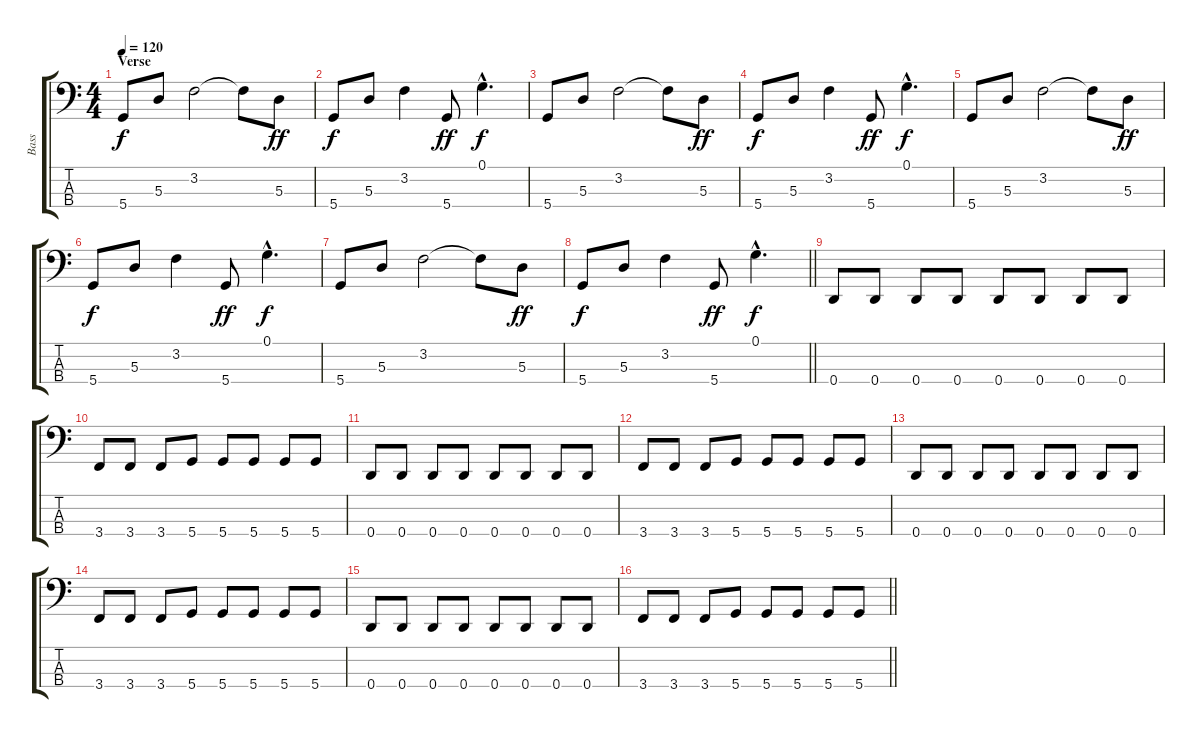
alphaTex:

\track ("Bass" "Bass") {instrument electricbasspick}
\staff {score tabs}
\tuning (G2 D2 A1 D1) {hide}
\ts (4 4)
\section ("" "Verse")
\tempo 120
\clef f4
\ks c
5.4.8{dy f} 5.3.8 3.2.2 3.2{t}.8 5.3.8{dy ff} |
5.4.8{dy f} 5.3.8 3.2.4 5.4.8{dy ff} 0.1{hac}.4{d dy f} |
5.4.8 5.3.8 3.2.2 3.2{t}.8 5.3.8{dy ff} |
5.4.8{dy f} 5.3.8 3.2.4 5.4.8{dy ff} 0.1{hac}.4{d dy f} |
5.4.8 5.3.8 3.2.2 3.2{t}.8 5.3.8{dy ff} |
5.4.8{dy f} 5.3.8 3.2.4 5.4.8{dy ff} 0.1{hac}.4{d dy f} |
5.4.8 5.3.8 3.2.2 3.2{t}.8 5.3.8{dy ff} |
\barLineRight lightlight
5.4.8{dy f} 5.3.8 3.2.4 5.4.8{dy ff} 0.1{hac}.4{d dy f} |
0.4.8 0.4.8 0.4.8 0.4.8 0.4.8 0.4.8 0.4.8 0.4.8 |
3.4.8 3.4.8 3.4.8 5.4.8 5.4.8 5.4.8 5.4.8 5.4.8 |
0.4.8 0.4.8 0.4.8 0.4.8 0.4.8 0.4.8 0.4.8 0.4.8 |
3.4.8 3.4.8 3.4.8 5.4.8 5.4.8 5.4.8 5.4.8 5.4.8 |
0.4.8 0.4.8 0.4.8 0.4.8 0.4.8 0.4.8 0.4.8 0.4.8 |
3.4.8 3.4.8 3.4.8 5.4.8 5.4.8 5.4.8 5.4.8 5.4.8 |
0.4.8 0.4.8 0.4.8 0.4.8 0.4.8 0.4.8 0.4.8 0.4.8 |
\barLineRight lightlight
3.4.8 3.4.8 3.4.8 5.4.8 5.4.8 5.4.8 5.4.8 5.4.8
